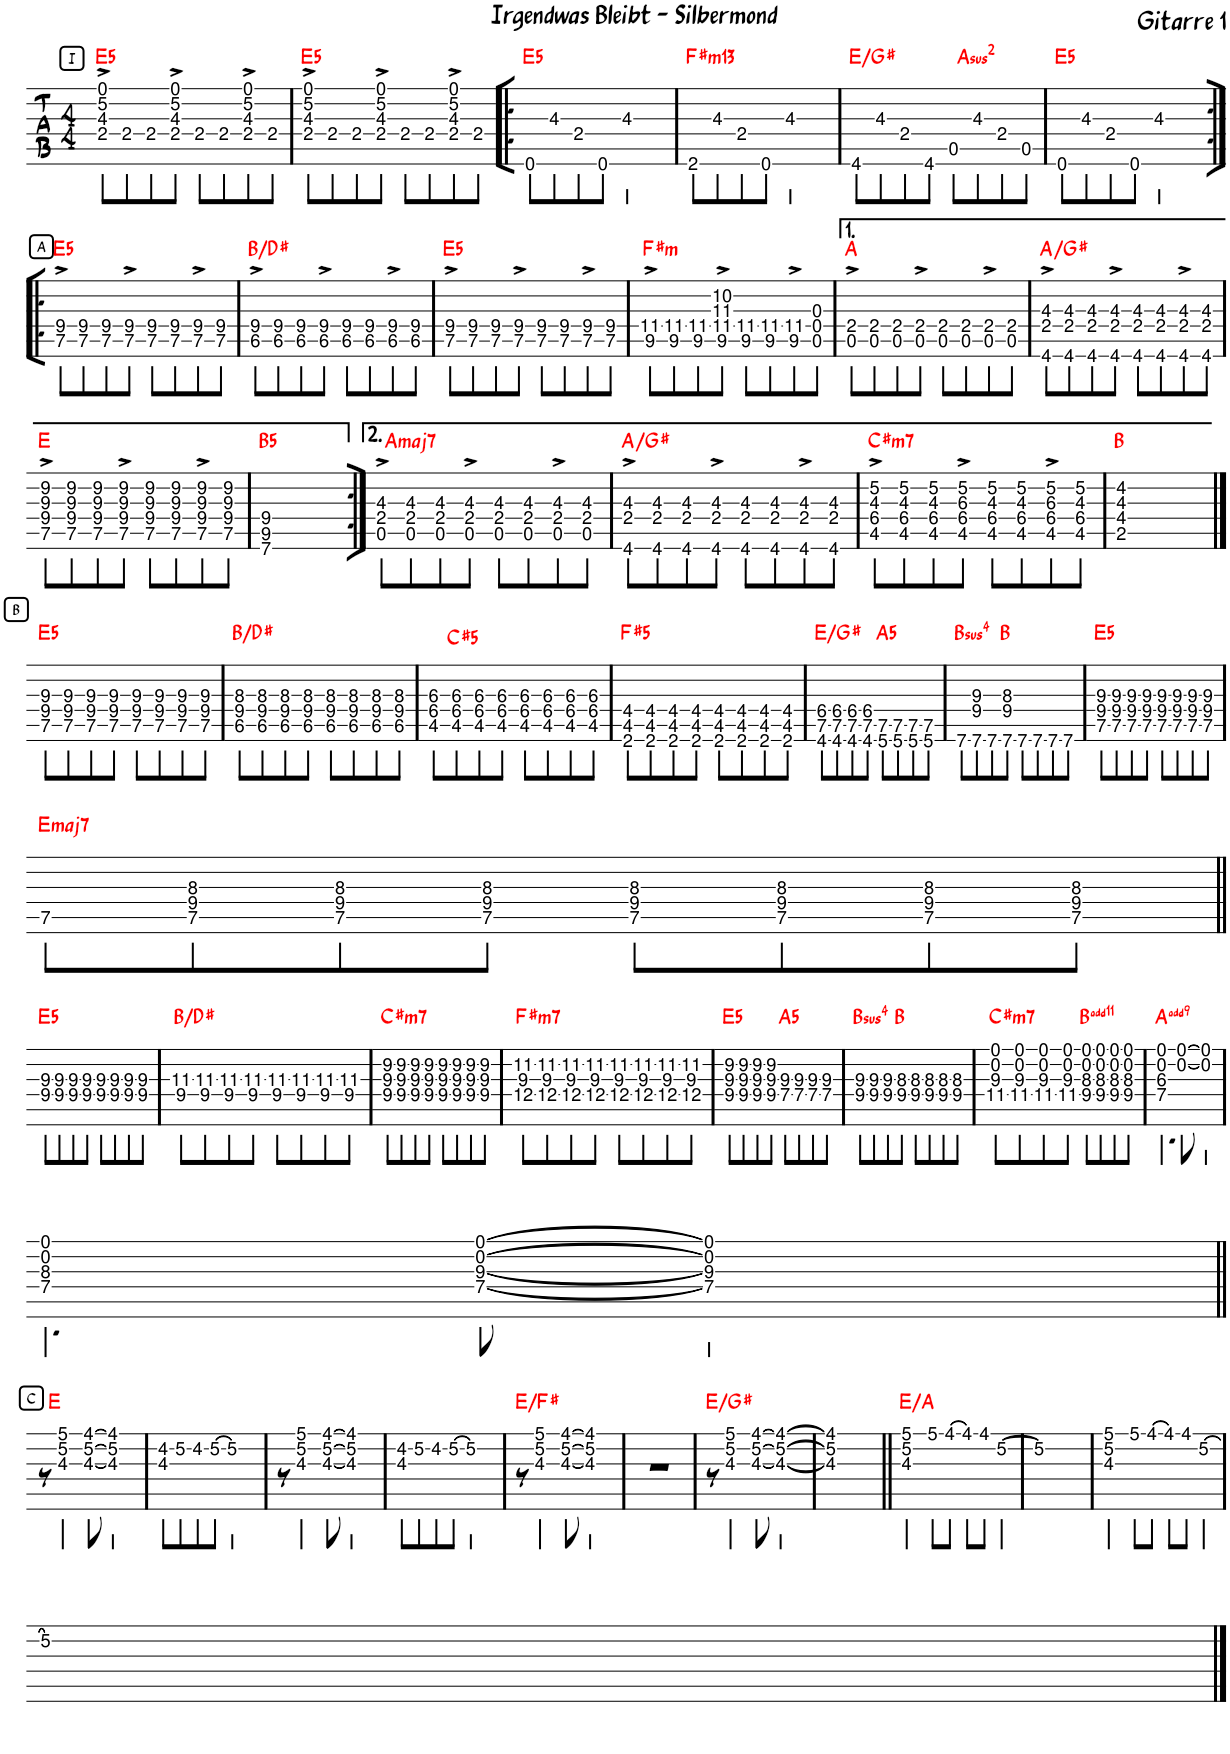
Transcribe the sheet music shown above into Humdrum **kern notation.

**kern	**harte
*part1	*part1
*staff1	*
*I"Elektrische Gitarre	*
*I'E-Git.	*
*stria6	*
*	*
*k[]	*
*M4/4	*
!!LO:REH:place=s1:a:B:rj:fs=7:t=I
=1	=1
!	!LO:H:kt=5
8E\^ 8B\^ 8e\^ 8e\^L	E:(1,5)
8E\	.
8E\	.
8E\^ 8B\^ 8e\^ 8e\^J	.
8E\L	.
8E\	.
8E\^ 8B\^ 8e\^ 8e\^	.
8E\J	.
=2	=2
!	!LO:H:kt=5
8E\^ 8B\^ 8e\^ 8e\^L	E:(1,5)
8E\	.
8E\	.
8E\^ 8B\^ 8e\^ 8e\^J	.
8E\L	.
8E\	.
8E\^ 8B\^ 8e\^ 8e\^	.
8E\J	.
=3!|:	=3!|:
!	!LO:H:kt=5
8EE\L	E:(1,5)
8B\	.
8E\	.
8EE\J	.
2B\	.
=4	=4
!	!LO:H:kt=m13
8FF#\L	F#:min9(11,13)
8B\	.
8E\	.
8EE\J	.
2B\	.
=5	=5
8GG#\L	E:maj/3
8B\	.
8E\	.
8AA-\J	.
!	!LO:H:kt=2
8AA\L	A:(1,2,5)
8B\	.
8E\	.
8AA\J	.
=6	=6
!	!LO:H:kt=5
8EE\L	E:(1,5)
8B\	.
8E\	.
8EE\J	.
2B\	.
!!LO:LB:g=z
!!LO:REH:place=s1:a:B:rj:fs=7:t=A
=7:|!|:	=7:|!|:
!	!LO:H:kt=5
8E\^ 8B\^L	E:(1,5)
8E\ 8B\	.
8E\ 8B\	.
8E\^ 8B\^J	.
8E\ 8B\L	.
8E\ 8B\	.
8E\^ 8B\^	.
8E\ 8B\J	.
=8	=8
8E-\^ 8B\^L	B:maj/3
8E-\ 8B\	.
8E-\ 8B\	.
8E-\^ 8B\^J	.
8E-\ 8B\L	.
8E-\ 8B\	.
8E-\^ 8B\^	.
8E-\ 8B\J	.
=9	=9
!	!LO:H:kt=5
8E\^ 8B\^L	E:(1,5)
8E\ 8B\	.
8E\ 8B\	.
8E\^ 8B\^J	.
8E\ 8B\L	.
8E\ 8B\	.
8E\^ 8B\^	.
8E\ 8B\J	.
=10	=10
!	!LO:H:kt=m
8F#\^ 8c#\^L	F#:min
8F#\ 8c#\	.
8F#\ 8c#\	.
8F#\^ 8c#\^ 8f#\^ 8a\^J	.
8F#\ 8c#\L	.
8F#\ 8c#\	.
8F#\^ 8c#\^	.
8AA\ 8D\ 8G\J	.
=11	=11
8AA\^ 8E\^L	A:maj
8AA\ 8E\	.
8AA\ 8E\	.
8AA\^ 8E\^J	.
8AA\ 8E\L	.
8AA\ 8E\	.
8AA\^ 8E\^	.
8AA\ 8E\J	.
=12	=12
8GG#\^ 8E\^ 8B\^L	A:maj/7
8GG#\ 8E\ 8B\	.
8GG#\ 8E\ 8B\	.
8GG#\^ 8E\^ 8B\^J	.
8GG#\ 8E\ 8B\L	.
8GG#\ 8E\ 8B\	.
8GG#\^ 8E\^ 8B\^	.
8GG#\ 8E\ 8B\J	.
!!LO:LB:g=z
=13	=13
8E\^ 8B\^ 8e\^ 8g#\^L	E:maj
8E\ 8B\ 8e\ 8g#\	.
8E\ 8B\ 8e\ 8g#\	.
8E\^ 8B\^ 8e\^ 8g#\^J	.
8E\ 8B\ 8e\ 8g#\L	.
8E\ 8B\ 8e\ 8g#\	.
8E\^ 8B\^ 8e\^ 8g#\^	.
8E\ 8B\ 8e\ 8g#\J	.
=14	=14
!	!LO:H:kt=5
1BB 1F# 1B	B:(1,5)
=15:|!	=15:|!
!	!LO:H:kt=maj7
8AA\^ 8E\^ 8B\^L	A:maj7
8AA\ 8E\ 8B\	.
8AA\ 8E\ 8B\	.
8AA\^ 8E\^ 8B\^J	.
8AA\ 8E\ 8B\L	.
8AA\ 8E\ 8B\	.
8AA\^ 8E\^ 8B\^	.
8AA\ 8E\ 8B\J	.
=16	=16
8GG#\^ 8E\^ 8B\^L	A:maj/7
8GG#\ 8E\ 8B\	.
8GG#\ 8E\ 8B\	.
8GG#\^ 8E\^ 8B\^J	.
8GG#\ 8E\ 8B\L	.
8GG#\ 8E\ 8B\	.
8GG#\^ 8E\^ 8B\^	.
8GG#\ 8E\ 8B\J	.
=17	=17
!	!LO:H:kt=m7
8D-\^ 8A-\^ 8B\^ 8e\^L	C#:min7
8D-\ 8A-\ 8B\ 8e\	.
8D-\ 8G#\ 8B\ 8e\	.
8D-\^ 8A-\^ 8d-\^ 8e\^J	.
8D-\ 8A-\ 8B\ 8e\L	.
8D-\ 8A-\ 8B\ 8e\	.
8D-\^ 8A-\^ 8d-\^ 8e\^	.
8D-\ 8A-\ 8B\ 8e\J	.
=18	=18
1BB 1F# 1B 1e-	B:maj
!!LO:LB:g=z
!!LO:REH:place=s1:a:B:rj:fs=7:t=B
==19	==19
!	!LO:H:kt=5
8E\ 8B\ 8e\L	E:(1,5)
8E\ 8B\ 8e\	.
8E\ 8B\ 8e\	.
8E\ 8B\ 8e\J	.
8E\ 8B\ 8e\L	.
8E\ 8B\ 8e\	.
8E\ 8B\ 8e\	.
8E\ 8B\ 8e\J	.
=20	=20
8E-\ 8B\ 8e-\L	B:maj/3
8E-\ 8B\ 8e-\	.
8E-\ 8B\ 8e-\	.
8E-\ 8B\ 8e-\J	.
8E-\ 8B\ 8e-\L	.
8E-\ 8B\ 8e-\	.
8E-\ 8B\ 8e-\	.
8E-\ 8B\ 8e-\J	.
=21	=21
!	!LO:H:kt=5
8D-\ 8A-\ 8c#\L	C#:(1,5)
8D-\ 8A-\ 8c#\	.
8D-\ 8A-\ 8c#\	.
8D-\ 8A-\ 8c#\J	.
8D-\ 8A-\ 8c#\L	.
8D-\ 8A-\ 8c#\	.
8D-\ 8A-\ 8c#\	.
8D-\ 8A-\ 8c#\J	.
=22	=22
!	!LO:H:kt=5
8GG-\ 8D-\ 8G-\L	F#:(1,5)
8GG-\ 8D-\ 8G-\	.
8GG-\ 8D-\ 8G-\	.
8GG-\ 8D-\ 8G-\J	.
8GG-\ 8D-\ 8G-\L	.
8GG-\ 8D-\ 8G-\	.
8GG-\ 8D-\ 8G-\	.
8GG-\ 8D-\ 8F#\J	.
=23	=23
8GG#\ 8E\ 8G#\L	E:maj/3
8GG#\ 8E\ 8G#\	.
8GG#\ 8E\ 8G#\	.
8GG#\ 8E\ 8G#\J	.
!	!LO:H:kt=5
8AA\ 8E\L	A:(1,5)
8AA\ 8E\	.
8AA\ 8E\	.
8AA\ 8E\J	.
=24	=24
!	!LO:H:kt=4
8BB\L	B:sus4
8BB\ 8B\ 8e\	.
8BB\	.
8BB\ 8B\ 8e-\J	B:maj
8BB\L	.
8BB\	.
8BB\	.
8BB\J	.
=25	=25
!	!LO:H:kt=5
8E\ 8B\ 8e\L	E:(1,5)
8E\ 8B\ 8e\	.
8E\ 8B\ 8e\	.
8E\ 8B\ 8e\J	.
8E\ 8B\ 8e\L	.
8E\ 8B\ 8e\	.
8E\ 8B\ 8e\	.
8E\ 8B\ 8e\J	.
!!LO:LB:g=z
=26	=26
!	!LO:H:kt=maj7
8E\L	E:maj7
8E\ 8B\ 8e-\	.
8E\ 8B\ 8e-\	.
8E\ 8B\ 8e-\J	.
8E\ 8B\ 8e-\L	.
8E\ 8B\ 8e-\	.
8E\ 8B\ 8e-\	.
8E\ 8B\ 8e-\J	.
!!LO:LB:g=z
=27||	=27||
!	!LO:H:kt=5
8B\ 8e\L	E:(1,5)
8B\ 8e\	.
8B\ 8e\	.
8B\ 8e\J	.
8B\ 8e\L	.
8B\ 8e\	.
8B\ 8e\	.
8B\ 8e\J	.
=28	=28
8B\ 8f#\L	B:maj/3
8B\ 8f#\	.
8B\ 8f#\	.
8B\ 8f#\J	.
8B\ 8f#\L	.
8B\ 8f#\	.
8B\ 8f#\	.
8B\ 8f#\J	.
=29	=29
!	!LO:H:kt=m7
8B\ 8e\ 8g#\L	C#:min7
8B\ 8e\ 8g#\	.
8B\ 8e\ 8g#\	.
8B\ 8e\ 8g#\J	.
8B\ 8e\ 8g#\L	.
8B\ 8e\ 8g#\	.
8B\ 8e\ 8g#\	.
8B\ 8e\ 8g#\J	.
=30	=30
!	!LO:H:kt=m7
8d\ 8e\ 8b-\L	F#:min7
8d\ 8e\ 8b-\	.
8d\ 8e\ 8b-\	.
8d\ 8e\ 8b-\J	.
8d\ 8e\ 8b-\L	.
8d\ 8e\ 8b-\	.
8d\ 8e\ 8b-\	.
8d\ 8e\ 8b-\J	.
=31	=31
!	!LO:H:kt=5
8B\ 8e\ 8g#\L	E:(1,5)
8B\ 8e\ 8g#\	.
8B\ 8e\ 8g#\	.
8B\ 8e\ 8g#\J	.
!	!LO:H:kt=5
8A\ 8e\L	A:(1,5)
8A\ 8e\	.
8A\ 8e\	.
8A\ 8e\J	.
=32	=32
!	!LO:H:kt=4
8B\ 8e\L	B:sus4
8B\ 8e\	.
8B\ 8e\	.
8B\ 8e-\J	B:maj
8B\ 8e-\L	.
8B\ 8e-\	.
8B\ 8e-\	.
8B\ 8e-\J	.
=33	=33
!	!LO:H:kt=m7
8c#\ 8e\ 8B\ 8e\L	C#:min7
8c#\ 8e\ 8B\ 8e\	.
8c#\ 8e\ 8B\ 8e\	.
8c#\ 8e\ 8B\ 8e\J	.
8B\ 8e-\ 8B\ 8e\L	B:maj(11)
8B\ 8e-\ 8B\ 8e\	.
8B\ 8e-\ 8B\ 8e\	.
8B\ 8e-\ 8B\ 8e\J	.
=34	=34
4.A\ 4.c#\ 4.B\ 4.e\	A:maj(9)
[8B\ [8e\	.
2B\] 2e\]	.
!!LO:LB:g=z
=35	=35
4.A\ 4.e-\ 4.B\ 4.e\	.
[8A\ [8e\ [8B\ [8e\	.
2A\] 2e\] 2B\] 2e\]	.
!!LO:LB:g=z
!!LO:REH:place=s1:a:B:rj:fs=7:t=C
=36||	=36||
8r	E:maj
4B\ 4e\ 4a\	.
[8B\ [8e\ [8g#\	.
2B\] 2e\] 2g#\]	.
=37	=37
8B\ 8e-\L	.
8e\	.
8e-\	.
[8e\J	.
2e\]	.
=38	=38
8r	.
4B\ 4e\ 4a\	.
[8B\ [8e\ [8g#\	.
2B\] 2e\] 2g#\]	.
=39	=39
8B\ 8e-\L	.
8e\	.
8e-\	.
[8e\J	.
2e\]	.
=40	=40
8r	E:maj/2
4B\ 4e\ 4a\	.
[8B\ [8e\ [8g#\	.
2B\] 2e\] 2g#\]	.
=41	=41
1r	.
=42	=42
8r	E:maj/3
4B\ 4e\ 4a\	.
[8B\ [8e\ [8g#\	.
2B\_ 2e\_ 2g#\_	.
=43	=43
1B] 1e] 1g#]	.
=44||	=44||
4B\ 4e\ 4a\	E:maj/4
8a\L	.
[8g#\J	.
8g#\L]	.
8g#\J	.
[4e\	.
=45	=45
1e]	.
=46	=46
4B\ 4e\ 4a\	.
8a\L	.
[8g#\J	.
8g#\L]	.
8g#\J	.
[4e\	.
!!LO:LB:g=z
=47	=47
1e]	.
==	==
*-	*-
